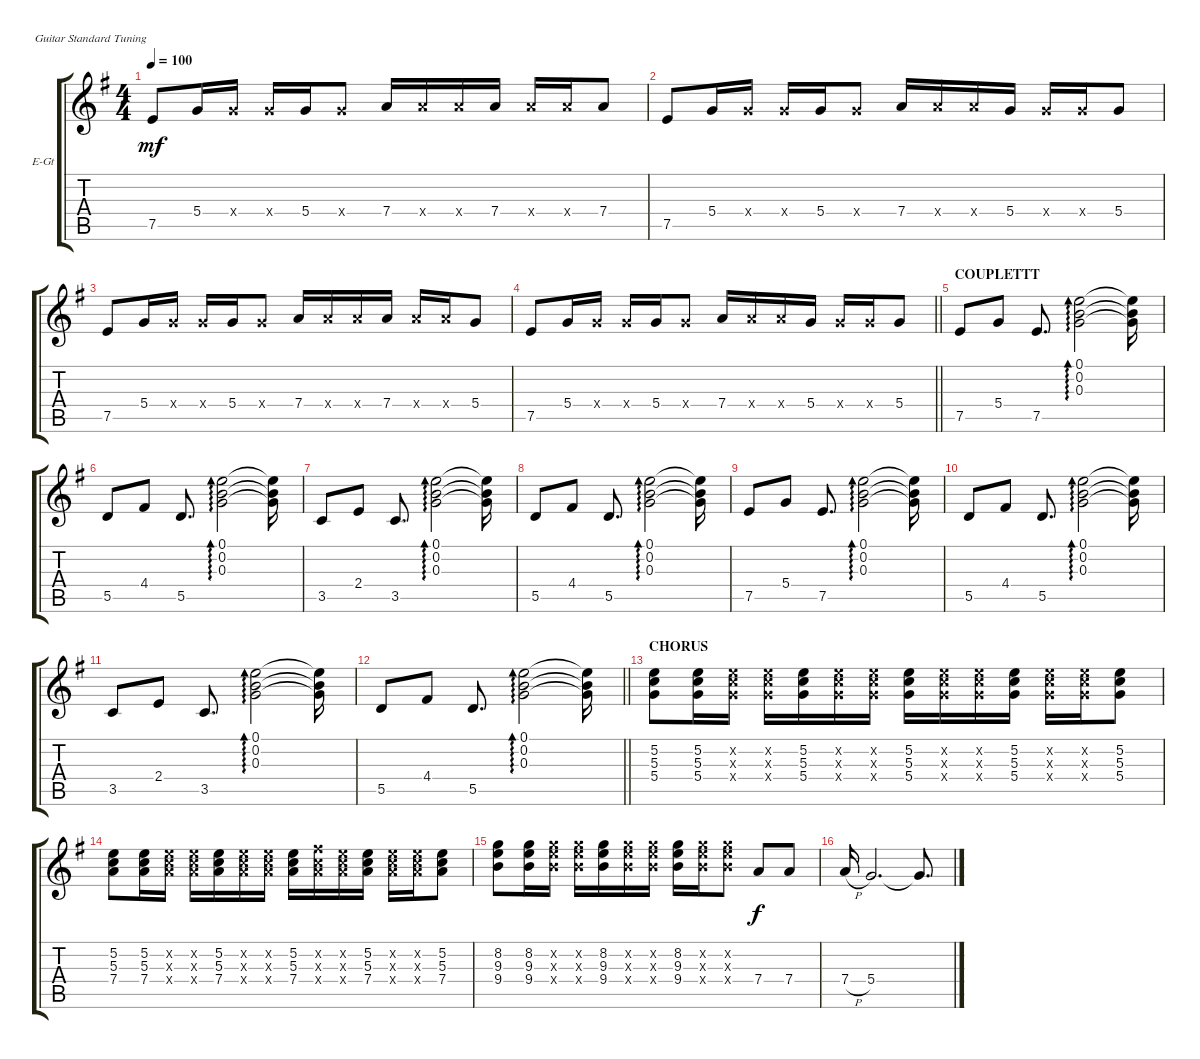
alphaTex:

\bracketExtendMode groupsimilarinstruments
\firstSystemTrackNameOrientation horizontal
\otherSystemsTrackNameOrientation horizontal
\track ("EGitar_right" "E-Gt") {instrument electricguitarclean}
\staff {score tabs}
\tuning (E4 B3 G3 D3 A2 E2)
\ts (4 4)
\tempo 100
\clef g2
\ks eminor
7.5.8{dy mf} 5.4.16 5.4{x}.16 5.4{x}.16 5.4.16 5.4{x}.8 7.4.16 7.4{x}.16 7.4{x}.16 7.4.16 7.4{x}.16 7.4{x}.16 7.4.8 |
7.5.8 5.4.16 5.4{x}.16 5.4{x}.16 5.4.16 5.4{x}.8 7.4.16 7.4{x}.16 7.4{x}.16 5.4.16 5.4{x}.16 5.4{x}.16 5.4.8 |
7.5.8 5.4.16 5.4{x}.16 5.4{x}.16 5.4.16 5.4{x}.8 7.4.16 7.4{x}.16 7.4{x}.16 7.4.16 7.4{x}.16 7.4{x}.16 5.4.8 |
\barLineRight lightlight
7.5.8 5.4.16 5.4{x}.16 5.4{x}.16 5.4.16 5.4{x}.8 7.4.16 7.4{x}.16 7.4{x}.16 5.4.16 5.4{x}.16 5.4{x}.16 5.4.8 |
\section ("" "COUPLETTT")
7.5.8 5.4.8 7.5.8{d} (0.3 0.2 0.1).2{ad 0} (0.3{t} 0.2{t} 0.1{t}).16 |
5.5.8 4.4.8 5.5.8{d} (0.3 0.2 0.1).2{ad 0} (0.3{t} 0.2{t} 0.1{t}).16 |
3.5.8 2.4.8 3.5.8{d} (0.3 0.2 0.1).2{ad 0} (0.3{t} 0.2{t} 0.1{t}).16 |
5.5.8 4.4.8 5.5.8{d} (0.3 0.2 0.1).2{ad 0} (0.3{t} 0.2{t} 0.1{t}).16 |
7.5.8 5.4.8 7.5.8{d} (0.3 0.2 0.1).2{ad 0} (0.3{t} 0.2{t} 0.1{t}).16 |
5.5.8 4.4.8 5.5.8{d} (0.3 0.2 0.1).2{ad 0} (0.3{t} 0.2{t} 0.1{t}).16 |
3.5.8 2.4.8 3.5.8{d} (0.3 0.2 0.1).2{ad 0} (0.3{t} 0.2{t} 0.1{t}).16 |
\barLineRight lightlight
5.5.8 4.4.8 5.5.8{d} (0.3 0.2 0.1).2{ad 0} (0.3{t} 0.2{t} 0.1{t}).16 |
\section ("" "CHORUS")
(5.4 5.3 5.2).8 (5.4 5.3 5.2).16 (5.4{x} 5.3{x} 5.2{x}).16 (5.4{x} 5.3{x} 5.2{x}).16 (5.4 5.3 5.2).16 (5.4{x} 5.3{x} 5.2{x}).16 (5.4{x} 5.3{x} 5.2{x}).16 (5.4 5.3 5.2).16 (5.4{x} 5.3{x} 5.2{x}).16 (5.4{x} 5.3{x} 5.2{x}).16 (5.4 5.3 5.2).16 (5.4{x} 5.3{x} 5.2{x}).16 (5.4{x} 5.3{x} 5.2{x}).16 (5.4 5.3 5.2).8 |
(7.4 5.3 5.2).8 (7.4 5.3 5.2).16 (7.4{x} 5.3{x} 5.2{x}).16 (7.4{x} 5.3{x} 5.2{x}).16 (7.4 5.3 5.2).16 (7.4{x} 5.3{x} 5.2{x}).16 (7.4{x} 5.3{x} 5.2{x}).16 (7.4 5.3 5.2).16 (7.4{x} 5.3{x} 7.2{x}).16 (7.4{x} 5.3{x} 5.2{x}).16 (7.4 5.3 5.2).16 (7.4{x} 5.3{x} 5.2{x}).16 (7.4{x} 5.3{x} 5.2{x}).16 (7.4 5.3 5.2).8 |
(9.4 9.3 8.2).8 (9.4 9.3 8.2).16 (9.4{x} 9.3{x} 8.2{x}).16 (9.4{x} 9.3{x} 8.2{x}).16 (9.4 9.3 8.2).16 (9.4{x} 9.3{x} 8.2{x}).16 (9.4{x} 9.3{x} 8.2{x}).16 (9.4 9.3 8.2).16 (9.4{x} 9.3{x} 8.2{x}).16 (9.4{x} 9.3{x} 8.2{x}).8 7.4.8{dy f} 7.4.8 |
7.4{h}.16 5.4.2{d} 5.4{t}.8{d}
